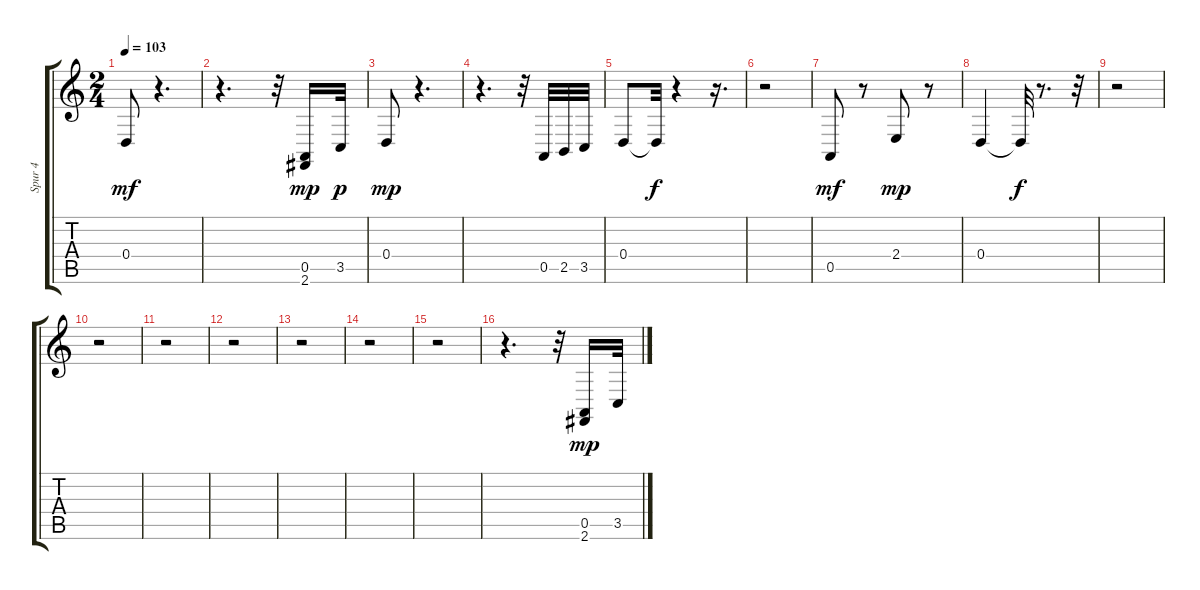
\track ("Spur 4" "Spur 4") {instrument trombone}
\staff {score tabs}
\tuning (E4 B3 G3 D3 A2 E2) {hide}
\ts (2 4)
\tempo 103
\clef g2
\ks c
0.4.8{dy mf} r.4{d} |
r.4{d} r.32 (0.5 2.6).16{dy mp} 3.5.32{dy p} |
0.4.8{dy mp} r.4{d} |
r.4{d} r.32 0.5.32 2.5.32 3.5.32 |
0.4.8 0.4{t}.32{dy f} r.4 r.16{d} |
r.2 |
0.5.8{dy mf} r.8 2.4.8{dy mp} r.8 |
0.4.4 0.4{t}.32{dy f} r.8{d} r.32 |
r.2 |
r.2 |
r.2 |
r.2 |
r.2 |
r.2 |
r.2 |
r.4{d} r.32 (0.5 2.6).16{dy mp} 3.5.32
